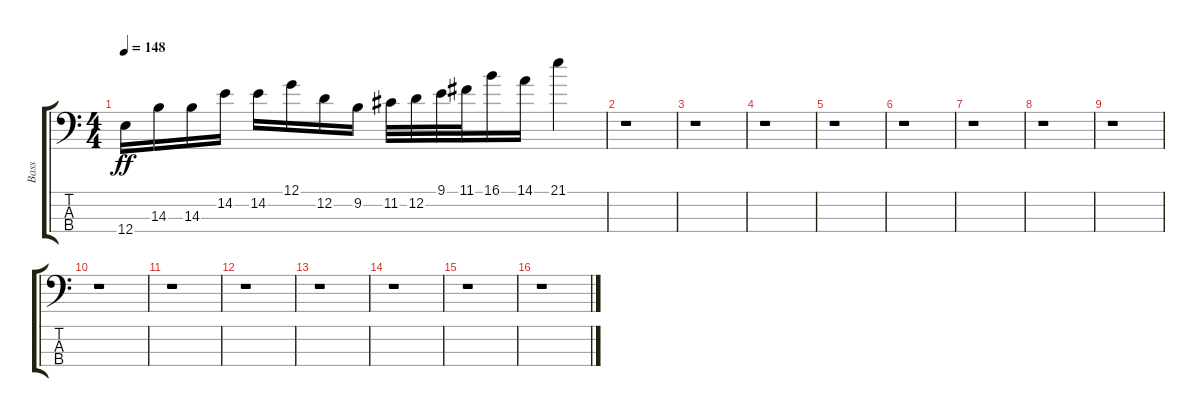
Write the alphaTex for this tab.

\track ("Bass" "Bass") {instrument electricbassfinger}
\staff {score tabs}
\tuning (G2 D2 A1 E1) {hide}
\ts (4 4)
\tempo 148
\clef f4
\ks c
12.4.16{dy ff} 14.3.16 14.3.16 14.2.16 14.2.16 12.1.16 12.2.16 9.2.16 11.2.32 12.2.32 9.1.32 11.1.32 16.1.16 14.1.16 21.1.4 |
r.1 |
r.1 |
r.1 |
r.1 |
r.1 |
r.1 |
r.1 |
r.1 |
r.1 |
r.1 |
r.1 |
r.1 |
r.1 |
r.1 |
r.1
